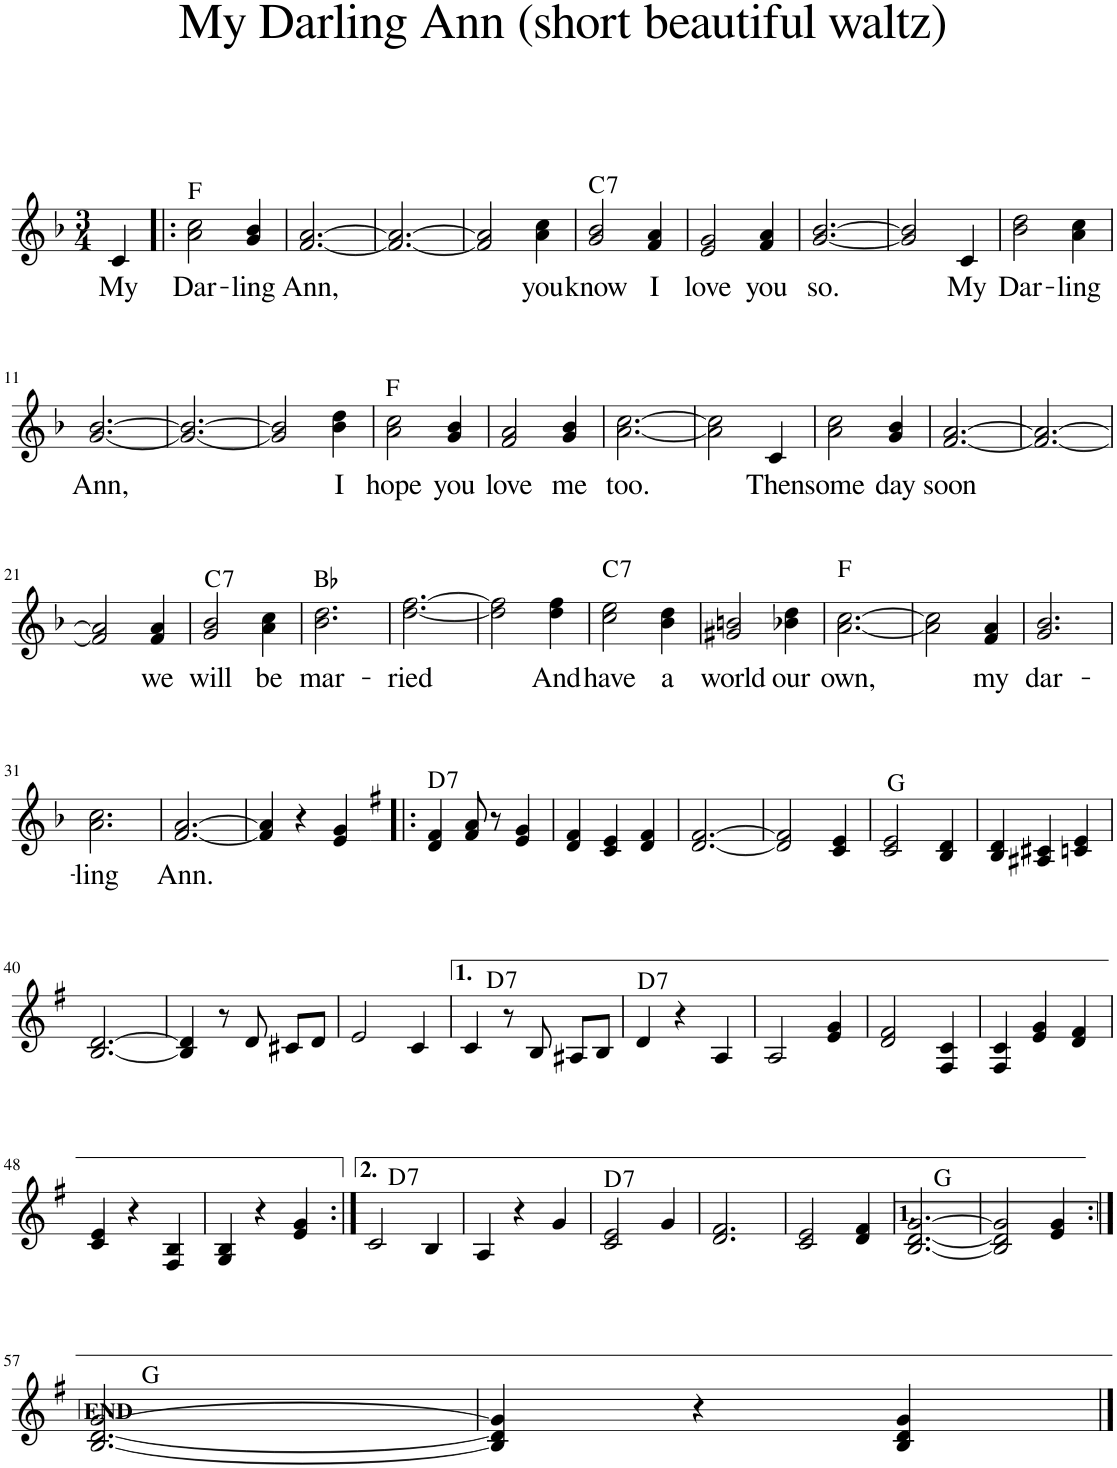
**kern	**text	**harte
*part1	*part1	*part1
*staff1	*staff1	*
*I"Piano	*	*
*I'Pno.	*	*
*clefG2	*	*
*k[b-]	*	*
*M3/4	*	*
=1	=1	=1
!	!LO:LY:b	!
4c/	My	.
=2!|:	=2!|:	=2!|:
!	!LO:LY:b	!
2a\ 2cc\	Dar-	F:maj
!	!LO:LY:b	!
4g/ 4b-/	-ling	.
=3	=3	=3
!	!LO:LY:b	!
[2.f/ [2.a/	Ann,	.
=4	=4	=4
2.f/_ 2.a/_	.	.
=5	=5	=5
2f/] 2a/]	.	.
!	!LO:LY:b	!
4a\ 4cc\	you	.
=6	=6	=6
!	!LO:LY:b	!LO:H:kt=7
2g/ 2b-/	know	C:7
!	!LO:LY:b	!
4f/ 4a/	I	.
=7	=7	=7
!	!LO:LY:b	!
2e/ 2g/	love	.
!	!LO:LY:b	!
4f/ 4a/	you	.
=8	=8	=8
!	!LO:LY:b	!
[2.g/ [2.b-/	so.	.
=9	=9	=9
2g/] 2b-/]	.	.
!	!LO:LY:b	!
4c/	My	.
=10	=10	=10
!	!LO:LY:b	!
2b-\ 2dd\	Dar-	.
!	!LO:LY:b	!
4a\ 4cc\	-ling	.
!!LO:LB:g=z
=11	=11	=11
!	!LO:LY:b	!
[2.g/ [2.b-/	Ann,	.
=12	=12	=12
2.g/_ 2.b-/_	.	.
=13	=13	=13
2g/] 2b-/]	.	.
!	!LO:LY:b	!
4b-\ 4dd\	I	.
=14	=14	=14
!	!LO:LY:b	!
2a\ 2cc\	hope	F:maj
!	!LO:LY:b	!
4g/ 4b-/	you	.
=15	=15	=15
!	!LO:LY:b	!
2f/ 2a/	love	.
!	!LO:LY:b	!
4g/ 4b-/	me	.
=16	=16	=16
!	!LO:LY:b	!
[2.a\ [2.cc\	too.	.
=17	=17	=17
2a\] 2cc\]	.	.
!	!LO:LY:b	!
4c/	Then	.
=18	=18	=18
!	!LO:LY:b	!
2a\ 2cc\	some	.
!	!LO:LY:b	!
4g/ 4b-/	day	.
=19	=19	=19
!	!LO:LY:b	!
[2.f/ [2.a/	soon	.
=20	=20	=20
2.f/_ 2.a/_	.	.
!!LO:LB:g=z
=21	=21	=21
2f/] 2a/]	.	.
!	!LO:LY:b	!
4f/ 4a/	we	.
=22	=22	=22
!	!LO:LY:b	!LO:H:kt=7
2g/ 2b-/	will	C:7
!	!LO:LY:b	!
4a\ 4cc\	be	.
=23	=23	=23
!	!LO:LY:b	!
2.b-\ 2.dd\	mar-	Bb:maj
=24	=24	=24
!	!LO:LY:b	!
[2.dd\ [2.ff\	-ried	.
=25	=25	=25
2dd\] 2ff\]	.	.
!	!LO:LY:b	!
4dd\ 4ff\	And	.
=26	=26	=26
!	!LO:LY:b	!LO:H:kt=7
2cc\ 2ee\	have	C:7
!	!LO:LY:b	!
4b-\ 4dd\	a	.
=27	=27	=27
!	!LO:LY:b	!
2g#X/ 2bn/	world	.
!	!LO:LY:b	!
4b-X\ 4dd\	our	.
=28	=28	=28
!	!LO:LY:b	!
[2.a\ [2.cc\	own,	F:maj
=29	=29	=29
2a\] 2cc\]	.	.
!	!LO:LY:b	!
4f/ 4a/	my	.
=30	=30	=30
!	!LO:LY:b	!
2.g/ 2.b-/	dar-	.
!!LO:LB:g=z
=31	=31	=31
!	!LO:LY:b	!
2.a\ 2.cc\	-ling	.
=32	=32	=32
!	!LO:LY:b	!
[2.f/ [2.a/	Ann.	.
=33	=33	=33
4f/] 4a/]	.	.
4r	.	.
4e/ 4g/	.	.
=34!|:	=34!|:	=34!|:
*k[f#]	*	*
!	!	!LO:H:kt=7
4d/ 4f#/	.	D:7
8f#/ 8a/	.	.
8r	.	.
4e/ 4g/	.	.
=35	=35	=35
4d/ 4f#/	.	.
4c/ 4e/	.	.
4d/ 4f#/	.	.
=36	=36	=36
[2.d/ [2.f#/	.	.
=37	=37	=37
2d/] 2f#/]	.	.
4c/ 4e/	.	.
=38	=38	=38
2c/ 2e/	.	G:maj
4B/ 4d/	.	.
=39	=39	=39
4B/ 4d/	.	.
4A#X/ 4c#X/	.	.
4cn/ 4e/	.	.
!!LO:LB:g=z
=40	=40	=40
[2.B/ [2.d/	.	.
=41	=41	=41
4B/] 4d/]	.	.
8r	.	.
8d/	.	.
8c#X/L	.	.
8d/J	.	.
=42	=42	=42
2e/	.	.
4c/	.	.
=43	=43	=43
!	!	!LO:H:kt=7
4c/	.	D:7
8r	.	.
8B/	.	.
8A#X/L	.	.
8B/J	.	.
=44	=44	=44
!	!	!LO:H:kt=7
4d/	.	D:7
4r	.	.
4A/	.	.
=45	=45	=45
2A/	.	.
4e/ 4g/	.	.
=46	=46	=46
2d/ 2f#/	.	.
4F#/ 4c/	.	.
=47	=47	=47
4F#/ 4c/	.	.
4e/ 4g/	.	.
4d/ 4f#/	.	.
!!LO:LB:g=z
=48	=48	=48
4c/ 4e/	.	.
4r	.	.
4F#/ 4B/	.	.
=49	=49	=49
4G/ 4B/	.	.
4r	.	.
4e/ 4g/	.	.
=50:|!	=50:|!	=50:|!
!	!	!LO:H:kt=7
2c/	.	D:7
4B/	.	.
=51	=51	=51
4A/	.	.
4r	.	.
4g/	.	.
=52	=52	=52
!	!	!LO:H:kt=7
2c/ 2e/	.	D:7
4g/	.	.
=53	=53	=53
2.d/ 2.f#/	.	.
=54	=54	=54
2c/ 2e/	.	.
4d/ 4f#/	.	.
=55	=55	=55
[2.B/ [2.d/ [2.g/	.	G:maj
=56	=56	=56
2B/] 2d/] 2g/]	.	.
4e/ 4g/	.	.
!!LO:LB:g=z
=57:|!	=57:|!	=57:|!
[2.B/ [2.d/ [2.g/	.	G:maj
=58	=58	=58
4B/] 4d/] 4g/]	.	.
4r	.	.
4B/ 4d/ 4g/	.	.
==	==	==
*-	*-	*-
